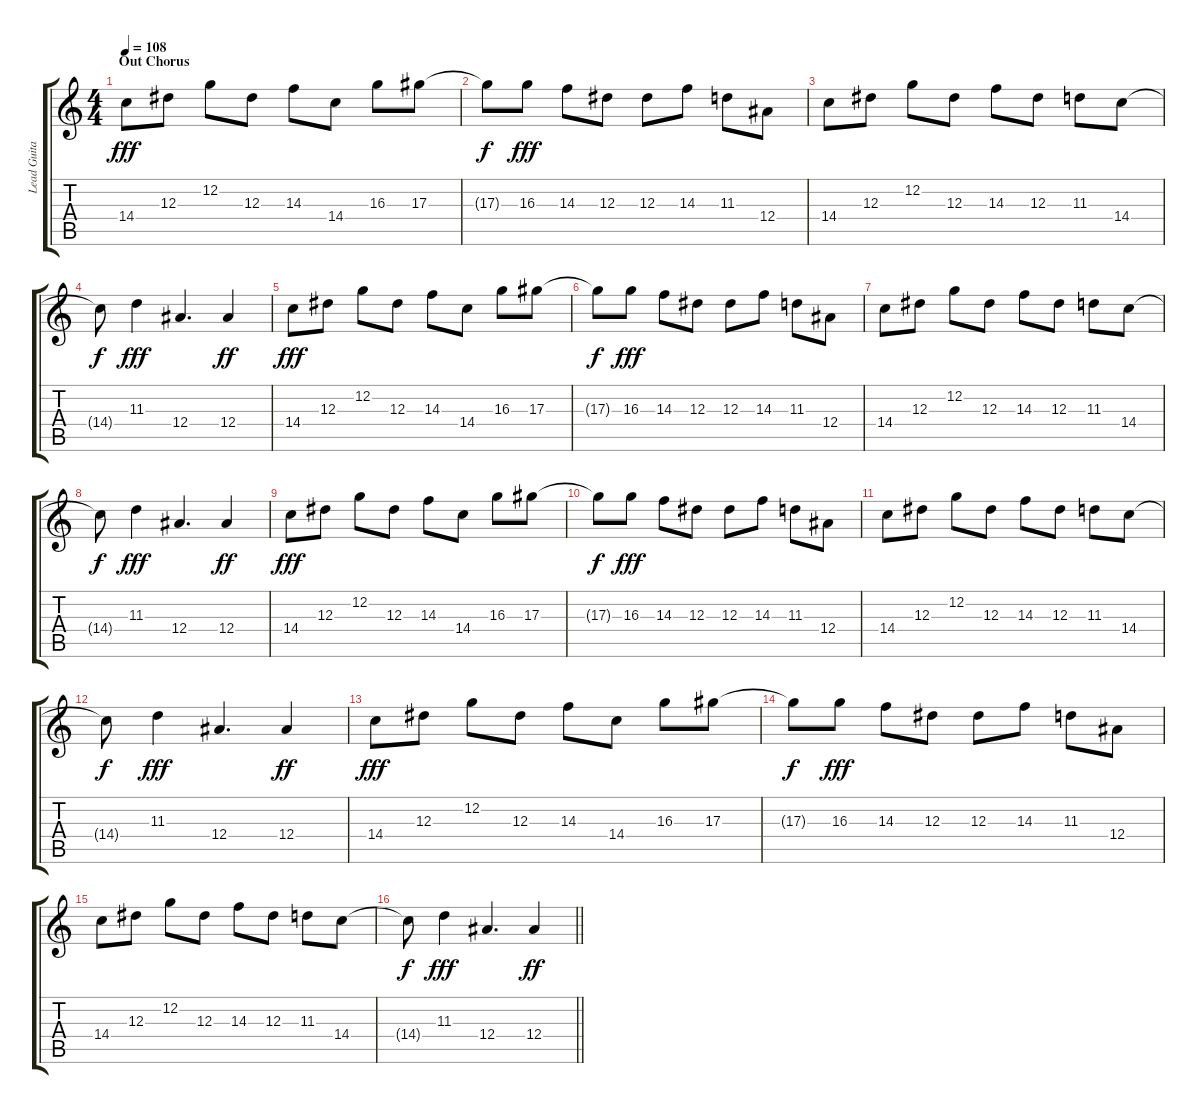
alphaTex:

\track ("Lead Guitar" "Lead Guita") {instrument distortionguitar}
\staff {score tabs}
\tuning (C4 G3 Eb3 Bb2 F2 C2) {hide}
\ts (4 4)
\section ("" "Out Chorus")
\tempo 108
\clef g2
\ks c
14.4.8{dy fff} 12.3.8 12.2.8 12.3.8 14.3.8 14.4.8 16.3.8 17.3.8 |
17.3{t}.8{dy f} 16.3.8{dy fff} 14.3.8 12.3.8 12.3.8 14.3.8 11.3.8 12.4.8 |
14.4.8 12.3.8 12.2.8 12.3.8 14.3.8 12.3.8 11.3.8 14.4.8 |
14.4{t}.8{dy f} 11.3.4{dy fff} 12.4.4{d} 12.4.4{dy ff} |
14.4.8{dy fff} 12.3.8 12.2.8 12.3.8 14.3.8 14.4.8 16.3.8 17.3.8 |
17.3{t}.8{dy f} 16.3.8{dy fff} 14.3.8 12.3.8 12.3.8 14.3.8 11.3.8 12.4.8 |
14.4.8 12.3.8 12.2.8 12.3.8 14.3.8 12.3.8 11.3.8 14.4.8 |
14.4{t}.8{dy f} 11.3.4{dy fff} 12.4.4{d} 12.4.4{dy ff} |
14.4.8{dy fff} 12.3.8 12.2.8 12.3.8 14.3.8 14.4.8 16.3.8 17.3.8 |
17.3{t}.8{dy f} 16.3.8{dy fff} 14.3.8 12.3.8 12.3.8 14.3.8 11.3.8 12.4.8 |
14.4.8 12.3.8 12.2.8 12.3.8 14.3.8 12.3.8 11.3.8 14.4.8 |
14.4{t}.8{dy f} 11.3.4{dy fff} 12.4.4{d} 12.4.4{dy ff} |
14.4.8{dy fff} 12.3.8 12.2.8 12.3.8 14.3.8 14.4.8 16.3.8 17.3.8 |
17.3{t}.8{dy f} 16.3.8{dy fff} 14.3.8 12.3.8 12.3.8 14.3.8 11.3.8 12.4.8 |
14.4.8 12.3.8 12.2.8 12.3.8 14.3.8 12.3.8 11.3.8 14.4.8 |
\barLineRight lightlight
14.4{t}.8{dy f} 11.3.4{dy fff} 12.4.4{d} 12.4.4{dy ff}
